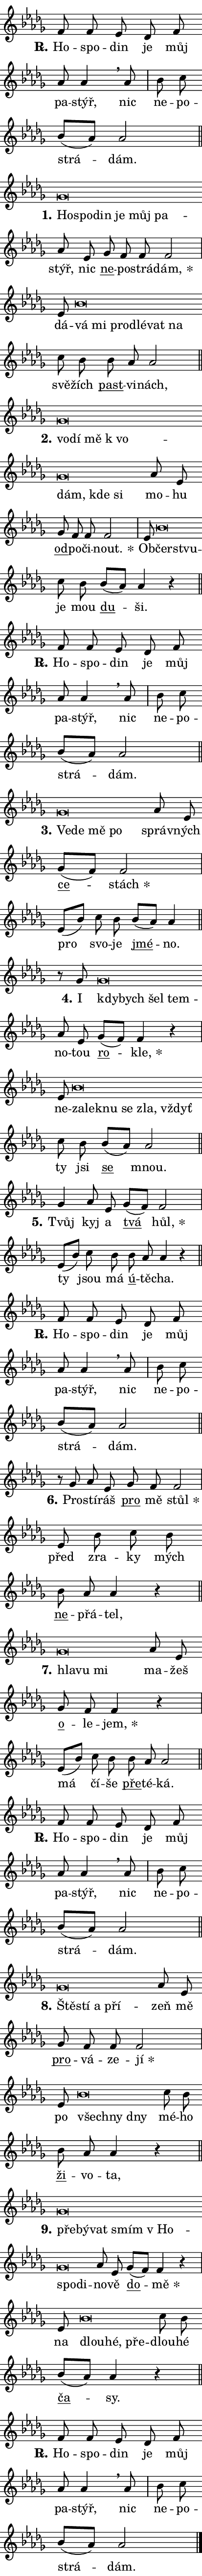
\version "2.24.0"
\header { tagline = "" }
\paper {
  indent = 0\cm
  top-margin = 0\cm
  right-margin = 0\cm
  bottom-margin = 0\cm
  left-margin = 0\cm
  paper-width = 7\cm
  page-breaking = #ly:one-page-breaking
  system-system-spacing.basic-distance = #11
  score-system-spacing.basic-distance = #11
  ragged-last = ##f
}


%% Author: Thomas Morley
%% https://lists.gnu.org/archive/html/lilypond-user/2020-05/msg00002.html
#(define (line-position grob)
"Returns position of @var[grob} in current system:
   @code{'start}, if at first time-step
   @code{'end}, if at last time-step
   @code{'middle} otherwise
"
  (let* ((col (ly:item-get-column grob))
         (ln (ly:grob-object col 'left-neighbor))
         (rn (ly:grob-object col 'right-neighbor))
         (col-to-check-left (if (ly:grob? ln) ln col))
         (col-to-check-right (if (ly:grob? rn) rn col))
         (break-dir-left
           (and
             (ly:grob-property col-to-check-left 'non-musical #f)
             (ly:item-break-dir col-to-check-left)))
         (break-dir-right
           (and
             (ly:grob-property col-to-check-right 'non-musical #f)
             (ly:item-break-dir col-to-check-right))))
        (cond ((eqv? 1 break-dir-left) 'start)
              ((eqv? -1 break-dir-right) 'end)
              (else 'middle))))

#(define (tranparent-at-line-position vctor)
  (lambda (grob)
  "Relying on @code{line-position} select the relevant enry from @var{vctor}.
Used to determine transparency,"
    (case (line-position grob)
      ((end) (not (vector-ref vctor 0)))
      ((middle) (not (vector-ref vctor 1)))
      ((start) (not (vector-ref vctor 2))))))

noteHeadBreakVisibility =
#(define-music-function (break-visibility)(vector?)
"Makes @code{NoteHead}s transparent relying on @var{break-visibility}"
#{
  \override NoteHead.transparent =
    #(tranparent-at-line-position break-visibility)
#})

#(define delete-ledgers-for-transparent-note-heads
  (lambda (grob)
    "Reads whether a @code{NoteHead} is transparent.
If so this @code{NoteHead} is removed from @code{'note-heads} from
@var{grob}, which is supposed to be @code{LedgerLineSpanner}.
As a result ledgers are not printed for this @code{NoteHead}"
    (let* ((nhds-array (ly:grob-object grob 'note-heads))
           (nhds-list
             (if (ly:grob-array? nhds-array)
                 (ly:grob-array->list nhds-array)
                 '()))
           ;; Relies on the transparent-property being done before
           ;; Staff.LedgerLineSpanner.after-line-breaking is executed.
           ;; This is fragile ...
           (to-keep
             (remove
               (lambda (nhd)
                 (ly:grob-property nhd 'transparent #f))
               nhds-list)))
      ;; TODO find a better method to iterate over grob-arrays, similiar
      ;; to filter/remove etc for lists
      ;; For now rebuilt from scratch
      (set! (ly:grob-object grob 'note-heads)  '())
      (for-each
        (lambda (nhd)
          (ly:pointer-group-interface::add-grob grob 'note-heads nhd))
        to-keep))))

hideNotes = {
  \noteHeadBreakVisibility #begin-of-line-visible
}
unHideNotes = {
  \noteHeadBreakVisibility #all-visible
}

% work-around for resetting accidentals
% https://lilypond.org/doc/v2.23/Documentation/notation/displaying-rhythms#unmetered-music
cadenzaMeasure = {
  \cadenzaOff
  \partial 1024 s1024
  \cadenzaOn
}

#(define-markup-command (accent layout props text) (markup?)
  "Underline accented syllable"
  (interpret-markup layout props
    #{\markup \override #'(offset . 4.3) \underline { #text }#}))

responsum = \markup \concat {
  "R" \hspace #-1.05 \path #0.1 #'((moveto 0 0.07) (lineto 0.9 0.8)) \hspace #0.05 "."
}

\layout {
    \context {
        \Staff
        \remove "Time_signature_engraver"
        \override LedgerLineSpanner.after-line-breaking = #delete-ledgers-for-transparent-note-heads
    }
    \context {
        \Voice {
            \override NoteHead.output-attributes = #'((class . "notehead"))
            \override Hairpin.height = #0.55
        }
    }
    \context {
        \Lyrics {
            \override StanzaNumber.output-attributes = #'((class . "stanzanumber"))
            \override LyricSpace.minimum-distance = #0.9
            \override LyricText.font-name = #"TeX Gyre Schola"
            \override LyricText.font-size = 1
            \override StanzaNumber.font-name = #"TeX Gyre Schola Bold"
            \override StanzaNumber.font-size = 1
        }
    }
}

% magnetic-lyrics.ily
%
%   written by
%     Jean Abou Samra <jean@abou-samra.fr>
%     Werner Lemberg <wl@gnu.org>
%
%   adapted by
%     Jiri Hon <jiri.hon@gmail.com>
%
% Version 2022-Apr-15

% https://www.mail-archive.com/lilypond-user@gnu.org/msg149350.html

#(define (Left_hyphen_pointer_engraver context)
   "Collect syllable-hyphen-syllable occurrences in lyrics and store
them in properties.  This engraver only looks to the left.  For
example, if the lyrics input is @code{foo -- bar}, it does the
following.

@itemize @bullet
@item
Set the @code{text} property of the @code{LyricHyphen} grob between
@q{foo} and @q{bar} to @code{foo}.

@item
Set the @code{left-hyphen} property of the @code{LyricText} grob with
text @q{foo} to the @code{LyricHyphen} grob between @q{foo} and
@q{bar}.
@end itemize

Use this auxiliary engraver in combination with the
@code{lyric-@/text::@/apply-@/magnetic-@/offset!} hook."
   (let ((hyphen #f)
         (text #f))
     (make-engraver
      (acknowledgers
       ((lyric-syllable-interface engraver grob source-engraver)
        (set! text grob)))
      (end-acknowledgers
       ((lyric-hyphen-interface engraver grob source-engraver)
        ;(when (not (grob::has-interface grob 'lyric-space-interface))
          (set! hyphen grob)));)
      ((stop-translation-timestep engraver)
       (when (and text hyphen)
         (ly:grob-set-object! text 'left-hyphen hyphen))
       (set! text #f)
       (set! hyphen #f)))))

#(define (lyric-text::apply-magnetic-offset! grob)
   "If the space between two syllables is less than the value in
property @code{LyricText@/.details@/.squash-threshold}, move the right
syllable to the left so that it gets concatenated with the left
syllable.

Use this function as a hook for
@code{LyricText@/.after-@/line-@/breaking} if the
@code{Left_@/hyphen_@/pointer_@/engraver} is active."
   (let ((hyphen (ly:grob-object grob 'left-hyphen #f)))
     (when hyphen
       (let ((left-text (ly:spanner-bound hyphen LEFT)))
         (when (grob::has-interface left-text 'lyric-syllable-interface)
           (let* ((common (ly:grob-common-refpoint grob left-text X))
                  (this-x-ext (ly:grob-extent grob common X))
                  (left-x-ext
                   (begin
                     ;; Trigger magnetism for left-text.
                     (ly:grob-property left-text 'after-line-breaking)
                     (ly:grob-extent left-text common X)))
                  ;; `delta` is the gap width between two syllables.
                  (delta (- (interval-start this-x-ext)
                            (interval-end left-x-ext)))
                  (details (ly:grob-property grob 'details))
                  (threshold (assoc-get 'squash-threshold details 0.2)))
             (when (< delta threshold)
               (let* (;; We have to manipulate the input text so that
                      ;; ligatures crossing syllable boundaries are not
                      ;; disabled.  For languages based on the Latin
                      ;; script this is essentially a beautification.
                      ;; However, for non-Western scripts it can be a
                      ;; necessity.
                      (lt (ly:grob-property left-text 'text))
                      (rt (ly:grob-property grob 'text))
                      (is-space (grob::has-interface hyphen 'lyric-space-interface))
                      (space (if is-space " " ""))
                      (space-markup (grob-interpret-markup grob " "))
                      (space-size (interval-length (ly:stencil-extent space-markup X)))
                      (extra-delta (if is-space space-size 0))
                      ;; Append new syllable.
                      (ltrt-space (if (and (string? lt) (string? rt))
                                (string-append lt space rt)
                                (make-concat-markup (list lt space rt))))
                      ;; Right-align `ltrt` to the right side.
                      (ltrt-space-markup (grob-interpret-markup
                               grob
                               (make-translate-markup
                                (cons (interval-length this-x-ext) 0)
                                (make-right-align-markup ltrt-space)))))
                 (begin
                   ;; Don't print `left-text`.
                   (ly:grob-set-property! left-text 'stencil #f)
                   ;; Set text and stencil (which holds all collected
                   ;; syllables so far) and shift it to the left.
                   (ly:grob-set-property! grob 'text ltrt-space)
                   (ly:grob-set-property! grob 'stencil ltrt-space-markup)
                   (ly:grob-translate-axis! grob (- (- delta extra-delta)) X))))))))))


#(define (lyric-hyphen::displace-bounds-first grob)
   ;; Make very sure this callback isn't triggered too early.
   (let ((left (ly:spanner-bound grob LEFT))
         (right (ly:spanner-bound grob RIGHT)))
     (ly:grob-property left 'after-line-breaking)
     (ly:grob-property right 'after-line-breaking)
     (ly:lyric-hyphen::print grob)))

squashThreshold = #0.4

\layout {
  \context {
    \Lyrics
    \consists #Left_hyphen_pointer_engraver
    \override LyricText.after-line-breaking =
      #lyric-text::apply-magnetic-offset!
    \override LyricHyphen.stencil = #lyric-hyphen::displace-bounds-first
    \override LyricText.details.squash-threshold = \squashThreshold
    \override LyricHyphen.minimum-distance = 0
    \override LyricHyphen.minimum-length = \squashThreshold
  }
}

squash = \override LyricText.details.squash-threshold = 9999
unSquash = \override LyricText.details.squash-threshold = \squashThreshold

left = \override LyricText.self-alignment-X = #LEFT
unLeft = \revert LyricText.self-alignment-X

starOffset = #(lambda (grob) 
                (let ((x_offset (ly:self-alignment-interface::aligned-on-x-parent grob)))
                  (if (= x_offset 0) 0 (+ x_offset 1.2))))

star = #(define-music-function (syllable)(string?)
"Append star separator at the end of a syllable"
#{
  \once \override LyricText.X-offset = #starOffset
  \lyricmode { \markup {
    #syllable
    \override #'((font-name . "TeX Gyre Schola Bold")) \hspace #0.2 \lower #0.65 \larger "*"
  } }
#})

starAccent = #(define-music-function (syllable)(string?)
"Append star separator at the end of a syllable and make accent"
#{
  \once \override LyricText.X-offset = #starOffset
  \lyricmode { \markup {
    \accent #syllable
    \override #'((font-name . "TeX Gyre Schola Bold")) \hspace #0.2 \lower #0.65 \larger "*"
  } }
#})

breath = #(define-music-function (syllable)(string?)
"Append breathing indicator at the end of a syllable"
#{
  \lyricmode { \markup { #syllable "+" } }
#})

optionalBreath = #(define-music-function (syllable)(string?)
"Append optional breathing indicator at the end of a syllable"
#{
  \lyricmode { \markup { #syllable "(+)" } }
#})


\score {
    <<
        \new Voice = "melody" { \cadenzaOn \key des \major \relative { f'8 f es \bar "" des f \bar "" as as4 \breathe as8 \cadenzaMeasure \bar "|" bes c \bar "" bes[( as)] as2 \cadenzaMeasure \bar "||" \break } }
        \new Lyrics \lyricsto "melody" { \lyricmode { \set stanza = \responsum
Ho -- spo -- din je můj pa -- stýř, nic ne -- po -- strá -- dám. } }
    >>
    \layout {}
}

\score {
    <<
        \new Voice = "melody" { \cadenzaOn \key des \major \relative { ges'\breve*1/16 \hideNotes \breve*1/16 \bar "" \breve*1/16 \bar "" \breve*1/16 \bar "" \breve*1/16 \breve*1/16 \bar "" \unHideNotes as8 es \bar "" ges f f f2 \cadenzaMeasure \bar "|" es8 bes'\breve*1/16 \hideNotes \breve*1/16 \bar "" \breve*1/16 \bar "" \breve*1/16 \bar "" \breve*1/16 \breve*1/16 \bar "" \unHideNotes c8 bes \bar "" bes as as2 \cadenzaMeasure \bar "||" \break } }
        \new Lyrics \lyricsto "melody" { \lyricmode { \set stanza = "1."
\left Ho -- \squash spo -- din je můj pa -- \unLeft \unSquash stýř, nic \markup \accent ne -- po -- strá -- \star dám, dá -- \left vá \squash mi pro -- dlé -- vat na \unLeft \unSquash svě -- žích \markup \accent past -- vi -- nách, } }
    >>
    \layout {}
}

\score {
    <<
        \new Voice = "melody" { \cadenzaOn \key des \major \relative { ges'\breve*1/16 \hideNotes \breve*1/16 \bar "" \breve*1/16 \bar "" \breve*1/16 \bar "" \breve*1/16 \bar "" \breve*1/16 \breve*1/16 \bar "" \unHideNotes as8 es \bar "" ges f f f2 \cadenzaMeasure \bar "|" es8 bes'\breve*1/16 \hideNotes \breve*1/16 \bar "" \unHideNotes c8 bes \bar "" bes[( as)] as4 r \cadenzaMeasure \bar "||" \break } }
        \new Lyrics \lyricsto "melody" { \lyricmode { \set stanza = "2."
\left vo -- \squash dí mě "k vo" -- dám, kde si \unLeft \unSquash mo -- hu \markup \accent od -- po -- či -- \star nout. Ob -- \left čerst -- \squash vu -- \unLeft \unSquash je mou \markup \accent du -- ši. } }
    >>
    \layout {}
}

\score {
    <<
        \new Voice = "melody" { \cadenzaOn \key des \major \relative { f'8 f es \bar "" des f \bar "" as as4 \breathe as8 \cadenzaMeasure \bar "|" bes c \bar "" bes[( as)] as2 \cadenzaMeasure \bar "||" \break } }
        \new Lyrics \lyricsto "melody" { \lyricmode { \set stanza = \responsum
Ho -- spo -- din je můj pa -- stýř, nic ne -- po -- strá -- dám. } }
    >>
    \layout {}
}

\score {
    <<
        \new Voice = "melody" { \cadenzaOn \key des \major \relative { ges'\breve*1/16 \hideNotes \breve*1/16 \bar "" \breve*1/16 \breve*1/16 \bar "" \unHideNotes as8 es \bar "" ges[( f)] f2 \cadenzaMeasure \bar "|" es8[( bes')] c8 bes \bar "" bes[( as)] as4 \cadenzaMeasure \bar "||" \break } }
        \new Lyrics \lyricsto "melody" { \lyricmode { \set stanza = "3."
\left Ve -- \squash de mě po \unLeft \unSquash správ -- ných \markup \accent ce -- \star stách pro svo -- je \markup \accent jmé -- no. } }
    >>
    \layout {}
}

\score {
    <<
        \new Voice = "melody" { \cadenzaOn \key des \major \relative { r8 ges' ges\breve*1/16 \hideNotes \breve*1/16 \bar "" \breve*1/16 \breve*1/16 \bar "" \unHideNotes as8 es \bar "" ges[( f)] f4 r \cadenzaMeasure \bar "|" es8 bes'\breve*1/16 \hideNotes \breve*1/16 \bar "" \breve*1/16 \bar "" \breve*1/16 \bar "" \breve*1/16 \breve*1/16 \bar "" \unHideNotes c8 bes \bar "" bes[( as)] as2 \cadenzaMeasure \bar "||" \break } }
        \new Lyrics \lyricsto "melody" { \lyricmode { \set stanza = "4."
I \left kdy -- \squash bych šel tem -- \unLeft \unSquash no -- tou \markup \accent ro -- \star kle, ne -- \left za -- \squash lek -- nu se zla, vždyť \unLeft \unSquash ty jsi \markup \accent se mnou. } }
    >>
    \layout {}
}

\score {
    <<
        \new Voice = "melody" { \cadenzaOn \key des \major \relative { ges'4 as8 es \bar "" ges[( f)] f2 \cadenzaMeasure \bar "|" es8[( bes')] c8 bes \bar "" bes as as4 r \cadenzaMeasure \bar "||" \break } }
        \new Lyrics \lyricsto "melody" { \lyricmode { \set stanza = "5."
Tvůj kyj a \markup \accent tvá \star hůl, ty jsou má \markup \accent ú -- tě -- cha. } }
    >>
    \layout {}
}

\score {
    <<
        \new Voice = "melody" { \cadenzaOn \key des \major \relative { f'8 f es \bar "" des f \bar "" as as4 \breathe as8 \cadenzaMeasure \bar "|" bes c \bar "" bes[( as)] as2 \cadenzaMeasure \bar "||" \break } }
        \new Lyrics \lyricsto "melody" { \lyricmode { \set stanza = \responsum
Ho -- spo -- din je můj pa -- stýř, nic ne -- po -- strá -- dám. } }
    >>
    \layout {}
}

\score {
    <<
        \new Voice = "melody" { \cadenzaOn \key des \major \relative { r8 ges' as8 es \bar "" ges f f2 \cadenzaMeasure \bar "|" es8 bes' c8 bes \bar "" bes as as4 r \cadenzaMeasure \bar "||" \break } }
        \new Lyrics \lyricsto "melody" { \lyricmode { \set stanza = "6."
Pro -- stí -- ráš \markup \accent pro mě \star stůl před zra -- ky mých \markup \accent ne -- přá -- tel, } }
    >>
    \layout {}
}

\score {
    <<
        \new Voice = "melody" { \cadenzaOn \key des \major \relative { ges'\breve*1/16 \hideNotes \breve*1/16 \breve*1/16 \bar "" \unHideNotes as8 es \bar "" ges f f4 r \cadenzaMeasure \bar "|" es8[( bes')] c8 bes \bar "" bes as as2 \cadenzaMeasure \bar "||" \break } }
        \new Lyrics \lyricsto "melody" { \lyricmode { \set stanza = "7."
\left hla -- \squash vu mi \unLeft \unSquash ma -- žeš \markup \accent o -- le -- \star jem, má čí -- še \markup \accent pře -- té -- ká. } }
    >>
    \layout {}
}

\score {
    <<
        \new Voice = "melody" { \cadenzaOn \key des \major \relative { f'8 f es \bar "" des f \bar "" as as4 \breathe as8 \cadenzaMeasure \bar "|" bes c \bar "" bes[( as)] as2 \cadenzaMeasure \bar "||" \break } }
        \new Lyrics \lyricsto "melody" { \lyricmode { \set stanza = \responsum
Ho -- spo -- din je můj pa -- stýř, nic ne -- po -- strá -- dám. } }
    >>
    \layout {}
}

\score {
    <<
        \new Voice = "melody" { \cadenzaOn \key des \major \relative { ges'\breve*1/16 \hideNotes \breve*1/16 \bar "" \breve*1/16 \breve*1/16 \bar "" \unHideNotes as8 es \bar "" ges f f f2 \cadenzaMeasure \bar "|" es8 bes'\breve*1/16 \hideNotes \breve*1/16 \breve*1/16 \bar "" \unHideNotes c8 bes \bar "" bes as as4 r \cadenzaMeasure \bar "||" \break } }
        \new Lyrics \lyricsto "melody" { \lyricmode { \set stanza = "8."
\left Ště -- \squash stí a pří -- \unLeft \unSquash zeň mě \markup \accent pro -- vá -- ze -- \star jí po \left všech -- \squash ny dny \unLeft \unSquash mé -- ho \markup \accent ži -- vo -- ta, } }
    >>
    \layout {}
}

\score {
    <<
        \new Voice = "melody" { \cadenzaOn \key des \major \relative { ges'\breve*1/16 \hideNotes \breve*1/16 \bar "" \breve*1/16 \bar "" \breve*1/16 \bar "" \breve*1/16 \bar "" \breve*1/16 \breve*1/16 \bar "" \unHideNotes as8 es \bar "" ges[( f)] f4 r \cadenzaMeasure \bar "|" es8 bes'\breve*1/16 \hideNotes \breve*1/16 \breve*1/16 \bar "" \unHideNotes c8 bes \bar "" bes[( as)] as4 r \cadenzaMeasure \bar "||" \break } }
        \new Lyrics \lyricsto "melody" { \lyricmode { \set stanza = "9."
\left pře -- \squash bý -- vat smím "v Ho" -- spo -- di -- \unLeft \unSquash no -- vě \markup \accent do -- \star mě na \left dlou -- \squash hé, pře -- \unLeft \unSquash dlou -- hé \markup \accent ča -- sy. } }
    >>
    \layout {}
}

\score {
    <<
        \new Voice = "melody" { \cadenzaOn \key des \major \relative { f'8 f es \bar "" des f \bar "" as as4 \breathe as8 \cadenzaMeasure \bar "|" bes c \bar "" bes[( as)] as2 \cadenzaMeasure \bar "||" \break } \bar "|." }
        \new Lyrics \lyricsto "melody" { \lyricmode { \set stanza = \responsum
Ho -- spo -- din je můj pa -- stýř, nic ne -- po -- strá -- dám. } }
    >>
    \layout {}
}
